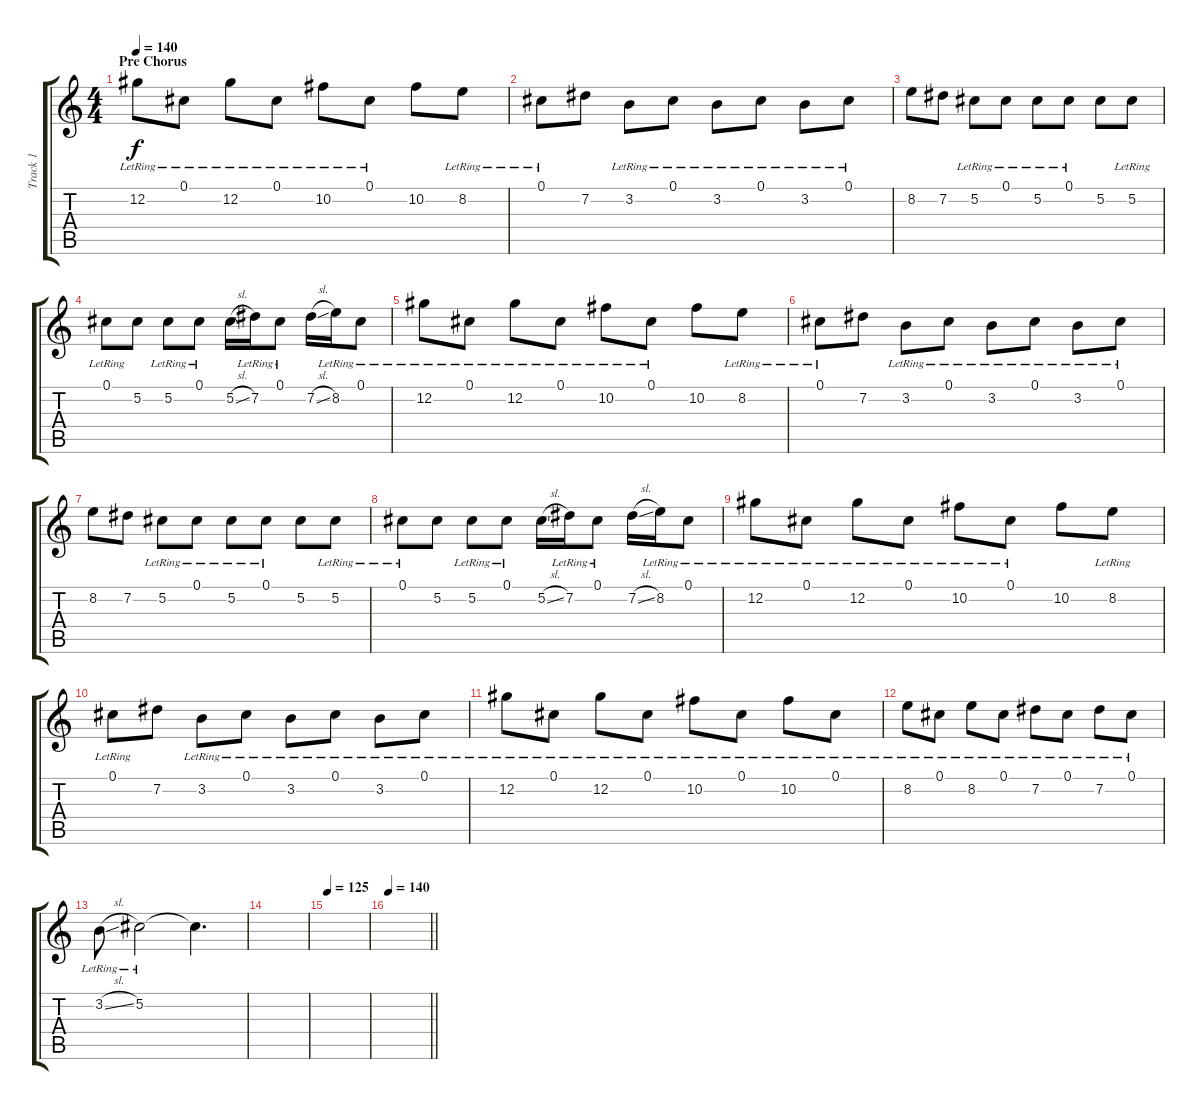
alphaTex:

\track ("Track 1" "Track 1") {instrument acousticguitarsteel}
\staff {score tabs}
\tuning (Db4 Ab3 E3 B2 Gb2 Db2) {hide}
\ts (4 4)
\section ("" "Pre Chorus")
\tempo 140
\clef g2
\ks c
12.2{lr}.8{dy f instrument electricguitarjazz} 0.1{lr}.8 12.2{lr}.8 0.1{lr}.8 10.2{lr}.8 0.1{lr}.8 10.2.8 8.2{lr}.8 |
0.1{lr}.8 7.2.8 3.2{lr}.8 0.1{lr}.8 3.2{lr}.8 0.1{lr}.8 3.2{lr}.8 0.1{lr}.8 |
8.2.8 7.2.8 5.2{lr}.8 0.1{lr}.8 5.2{lr}.8 0.1{lr}.8 5.2.8 5.2{lr}.8 |
0.1{lr}.8 5.2.8 5.2{lr}.8 0.1{lr}.8 5.2{sl}.16 7.2{lr}.16 0.1{lr}.8 7.2{sl}.16 8.2{lr}.16 0.1{lr}.8 |
12.2{lr}.8 0.1{lr}.8 12.2{lr}.8 0.1{lr}.8 10.2{lr}.8 0.1{lr}.8 10.2.8 8.2{lr}.8 |
0.1{lr}.8 7.2.8 3.2{lr}.8 0.1{lr}.8 3.2{lr}.8 0.1{lr}.8 3.2{lr}.8 0.1{lr}.8 |
8.2.8 7.2.8 5.2{lr}.8 0.1{lr}.8 5.2{lr}.8 0.1{lr}.8 5.2.8 5.2{lr}.8 |
0.1{lr}.8 5.2.8 5.2{lr}.8 0.1{lr}.8 5.2{sl}.16 7.2{lr}.16 0.1{lr}.8 7.2{sl}.16 8.2{lr}.16 0.1{lr}.8 |
12.2{lr}.8 0.1{lr}.8 12.2{lr}.8 0.1{lr}.8 10.2{lr}.8 0.1{lr}.8 10.2.8 8.2{lr}.8 |
0.1{lr}.8 7.2.8 3.2{lr}.8 0.1{lr}.8 3.2{lr}.8 0.1{lr}.8 3.2{lr}.8 0.1{lr}.8 |
12.2{lr}.8 0.1{lr}.8 12.2{lr}.8 0.1{lr}.8 10.2{lr}.8 0.1{lr}.8 10.2{lr}.8 0.1{lr}.8 |
8.2{lr}.8 0.1{lr}.8 8.2{lr}.8 0.1{lr}.8 7.2{lr}.8 0.1{lr}.8 7.2{lr}.8 0.1{lr}.8 |
3.2{sl lr}.8 5.2{lr}.2 5.2{t}.4{d} |
|
\tempo 125
|
\tempo 140
\barLineRight lightlight
